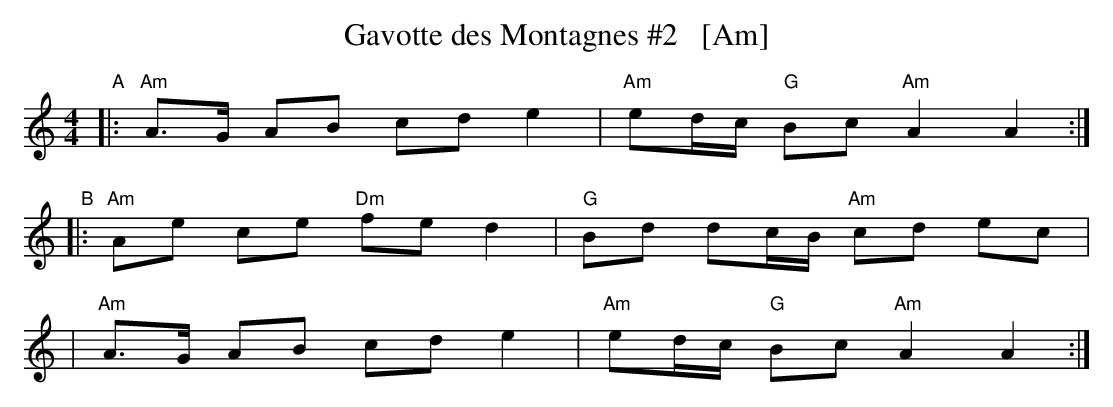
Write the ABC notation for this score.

X:1
T: Gavotte des Montagnes #2   [Am]
M: 4/4
L: 1/8
K: Am
"A"|:\
"Am"A>G AB cd e2 | "Am"ed/c/ "G"Bc "Am"A2A2 :|
"B"|:\
"Am"Ae ce "Dm"fe d2 | "G"Bd dc/B/ "Am"cd ec |
| \
"Am"A>G AB cd e2 | "Am"ed/c/ "G"Bc "Am"A2A2 :|
